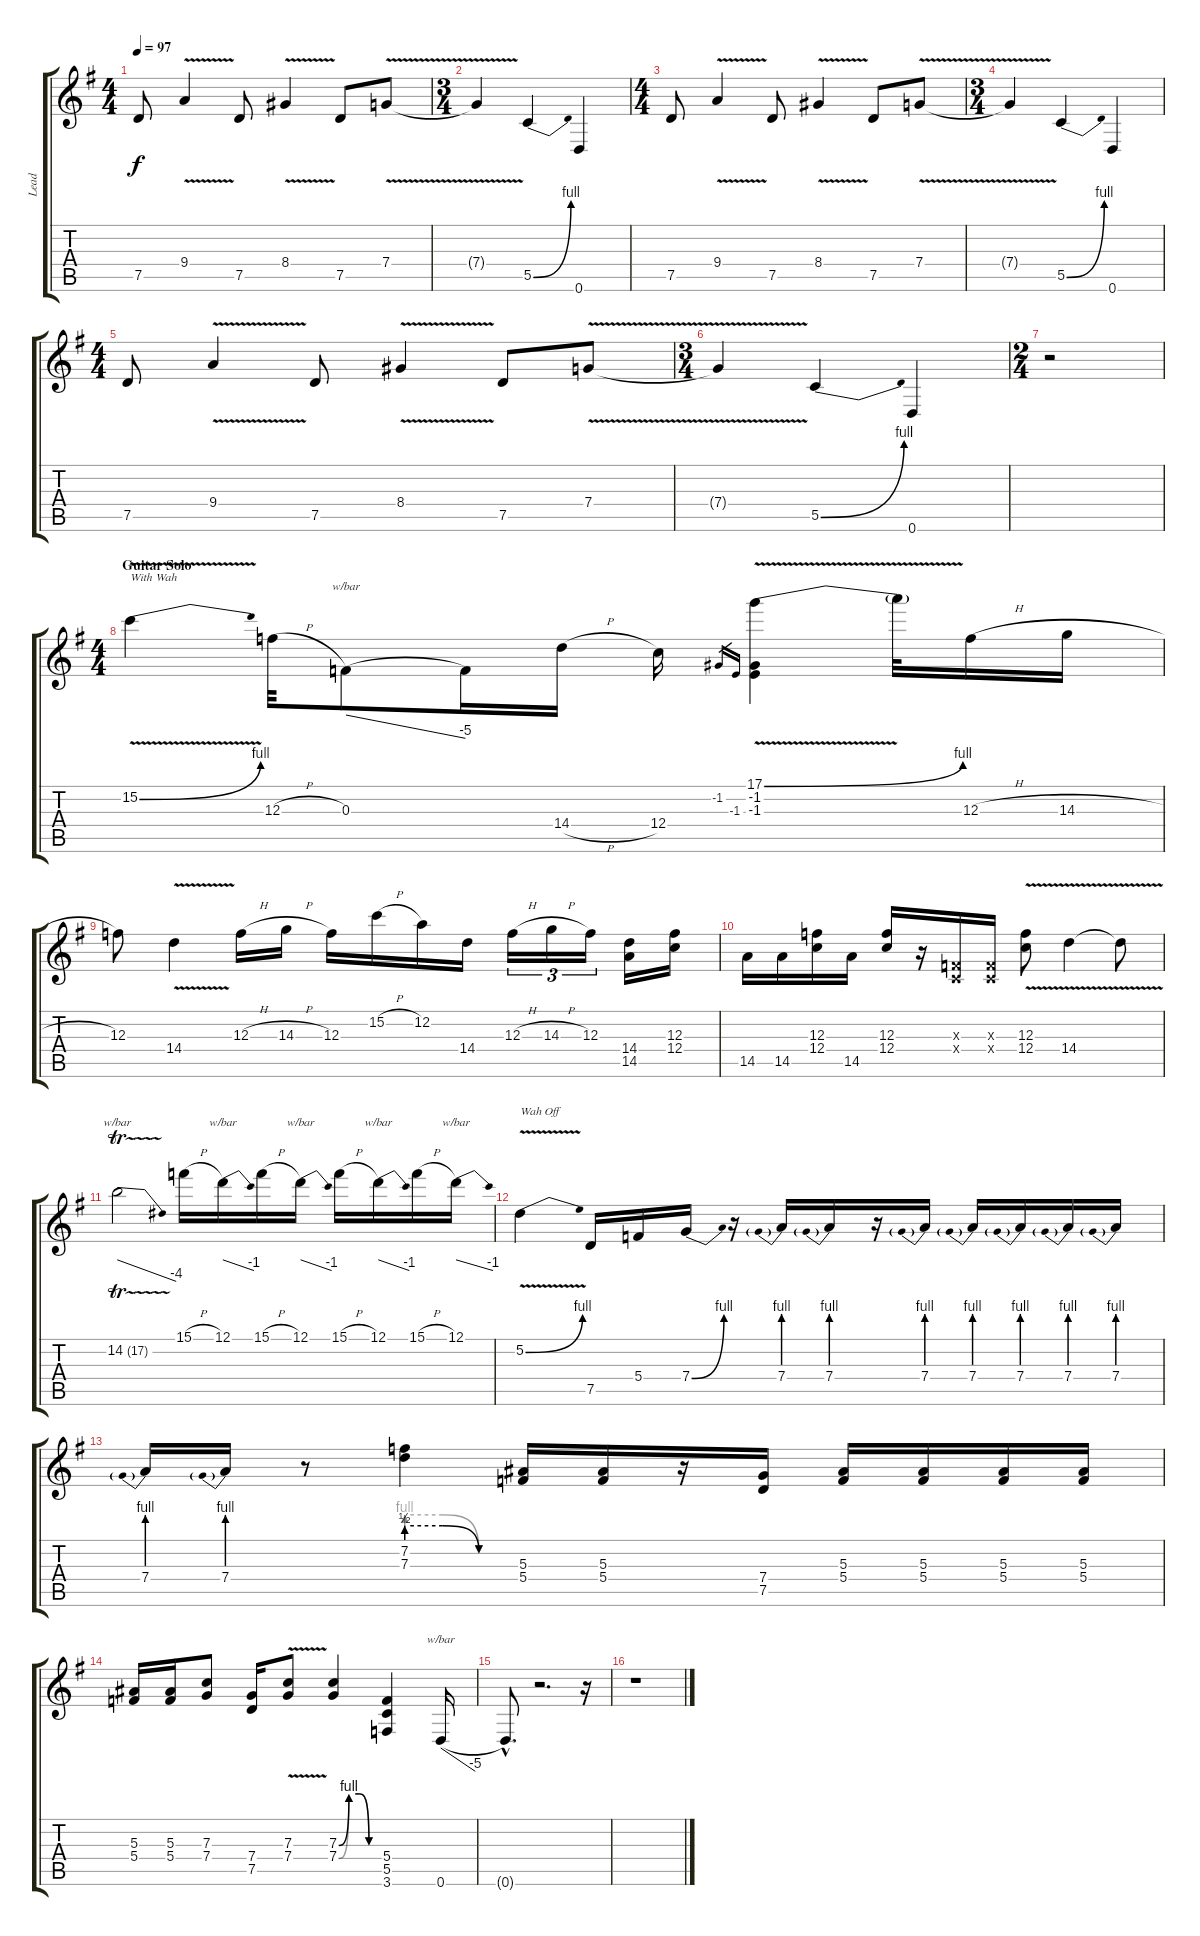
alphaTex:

\track ("Lead" "Lead") {instrument distortionguitar}
\staff {score tabs}
\tuning (D4 A3 F3 C3 G2 D2) {hide}
\ts (4 4)
\tempo 97
\clef g2
\ks g
7.5.8{dy f} 9.4{v}.4 7.5.8 8.4{v}.4 7.5.8 7.4{v}.8 |
\ts (3 4)
7.4{t}.4 5.5{be (bend 0 0 60 4)}.4 0.6.4 |
\ts (4 4)
7.5.8 9.4{v}.4 7.5.8 8.4{v}.4 7.5.8 7.4{v}.8 |
\ts (3 4)
7.4{t}.4 5.5{be (bend 0 0 60 4)}.4 0.6.4 |
\ts (4 4)
7.5.8 9.4{v}.4 7.5.8 8.4{v}.4 7.5.8 7.4{v}.8 |
\ts (3 4)
7.4{t}.4 5.5{be (bend 0 0 60 4)}.4 0.6.4 |
\ts (2 4)
r.2 |
\ts (4 4)
\section ("" "Guitar Solo")
15.2{be (bend 0 0 60 4) v}.4{txt "With Wah"} 12.3{h}.32 0.3.8{tbe (dive default 0 0 60 -20)} 0.3{t}.16 14.4{h}.16 12.4.16 -1.2.16{gr} -1.3.16{gr} (17.1{be (bend 0 0 60 4) v} -1.2 -1.3).4 17.1{t}.32 12.3{h}.16 14.3{h}.16 |
12.3.8 14.4{v}.4 12.3{h}.16 14.3{h}.16 12.3.16 15.2{h}.16 12.2.16 14.4.16 12.3{h}.16{tu (3 2)} 14.3{h}.16{tu (3 2)} 12.3.16{tu (3 2)} (14.4 14.5).16 (12.3 12.4).16 |
14.5.16 14.5.16 (12.3 12.4).16 14.5.16 (12.3 12.4).16 r.16 (0.3{x} 0.4{x}).16 (0.3{x} 0.4{x}).16 (12.3 12.4{v}).8 14.4{v}.4 14.4{t}.8 |
14.2{tr (17 64)}.2{tbe (dive default 0 0 60 -16)} 15.1{h}.16 12.1.16{tbe (dive default 0 0 60 -4)} 15.1{h}.16 12.1.16{tbe (dive default 0 0 60 -4)} 15.1{h}.16 12.1.16{tbe (dive default 0 0 60 -4)} 15.1{h}.16 12.1.16{tbe (dive default 0 0 60 -4)} |
5.2{be (bend 0 0 60 4) v}.4{txt "Wah Off"} 7.5.16 5.4.16 7.4{be (bend 0 0 60 4)}.16 r.16 7.4{be (prebend 0 4 60 4)}.16 7.4{be (prebend 0 4 60 4)}.16 r.16 7.4{be (prebend 0 4 60 4)}.16 7.4{be (prebend 0 4 60 4)}.16 7.4{be (prebend 0 4 60 4)}.16 7.4{be (prebend 0 4 60 4)}.16 7.4{be (prebend 0 4 60 4)}.16 |
7.4{be (prebend 0 4 60 4)}.16 7.4{be (prebend 0 4 60 4)}.16 r.8 (7.2{be (custom 0 2 20 2 40 0 60 0)} 7.3{be (custom 0 4 20 4 40 0 60 0)}).4 (5.3 5.4).16 (5.3 5.4).16 r.16 (7.4 7.5).16 (5.3 5.4).16 (5.3 5.4).16 (5.3 5.4).16 (5.3 5.4).16 |
(5.3 5.4).16 (5.3 5.4).16 (7.3 7.4).8 (7.4 7.5).16 (7.3{v} 7.4{v}).8 (7.3{be (custom 0 0 15 4 30 4 45 0 60 0)} 7.4{be (custom 0 0 15 4 30 4 45 0 60 0)}).4 (5.4 5.5 3.6).4 0.6.16{tbe (dive default 0 0 60 -20)} |
0.6{hac t}.8{d} r.2{d} r.16 |
r.1
